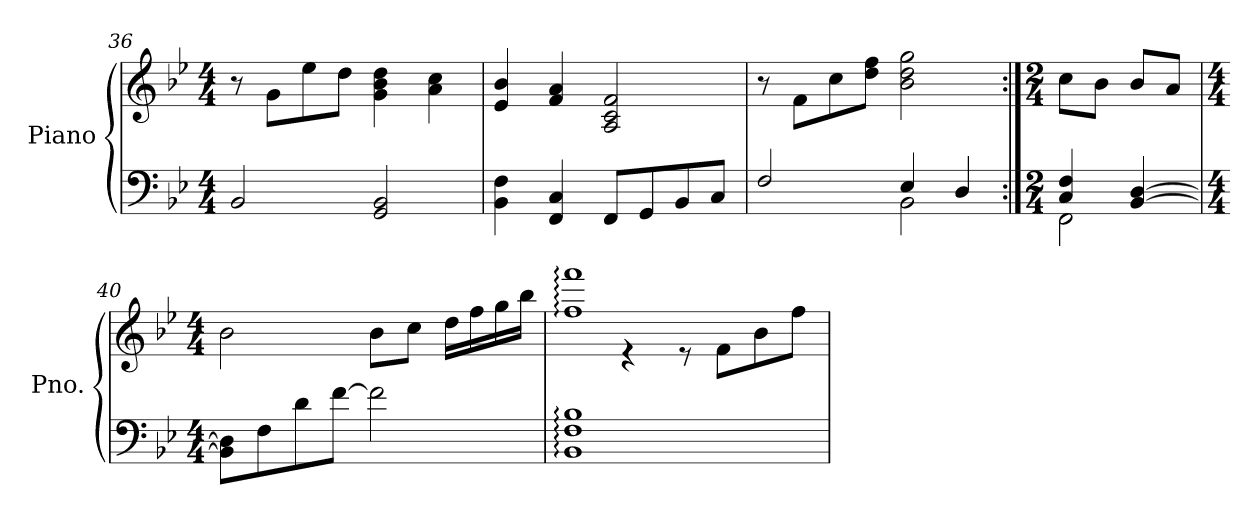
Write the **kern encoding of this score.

**kern	**kern
*part1	*part1
*staff2	*staff1
*I"Piano	*
*I'Pno.	*
*clefF4	*clefG2
*k[b-e-]	*k[b-e-]
*M4/4	*M4/4
=36	=36
2BB-/	8r
.	8g\L
.	8ee-\
.	8dd\J
2GG/ 2BB-/	4g\ 4b-\ 4dd\
.	4a\ 4cc\
=37	=37
4BB-\ 4F\	4e-/ 4b-/
4FF/ 4C/	4f/ 4a/
8FF/L	2A/ 2c/ 2f/
8GG/	.
8BB-/	.
8C/J	.
=38	=38
*^	*
2F/	2ryy	8r
.	.	8f\L
.	.	8cc\
.	.	8dd\ 8ff\J
4E-/	2BB-\	2b-\ 2dd\ 2gg\
4D/	.	.
!!LO:LB:g=z
=39:|!	=39:|!	=39:|!
*M2/4	*	*M2/4
4C/ 4F/	2FF\	8cc\L
.	.	8b-\J
[4BB-/ [4D/	.	8b-/L
.	.	8a/J
*v	*v	*
=40	=40
*M4/4	*M4/4
8BB-\] 8D\]L	2b-\
8F\	.
8d\	.
[8f\J	.
2f\]	8b-\L
.	8cc\J
.	16dd\LL
.	16ff\
.	16gg\
.	16bb-\JJ
=41	=41
*	*^
1BB-: 1F: 1B-:	1ff: 1fff:	4ryy
.	.	4r
.	.	8r
.	.	8f\L
.	.	8b-\
.	.	8ff\J
*	*v	*v
=	=
*-	*-
